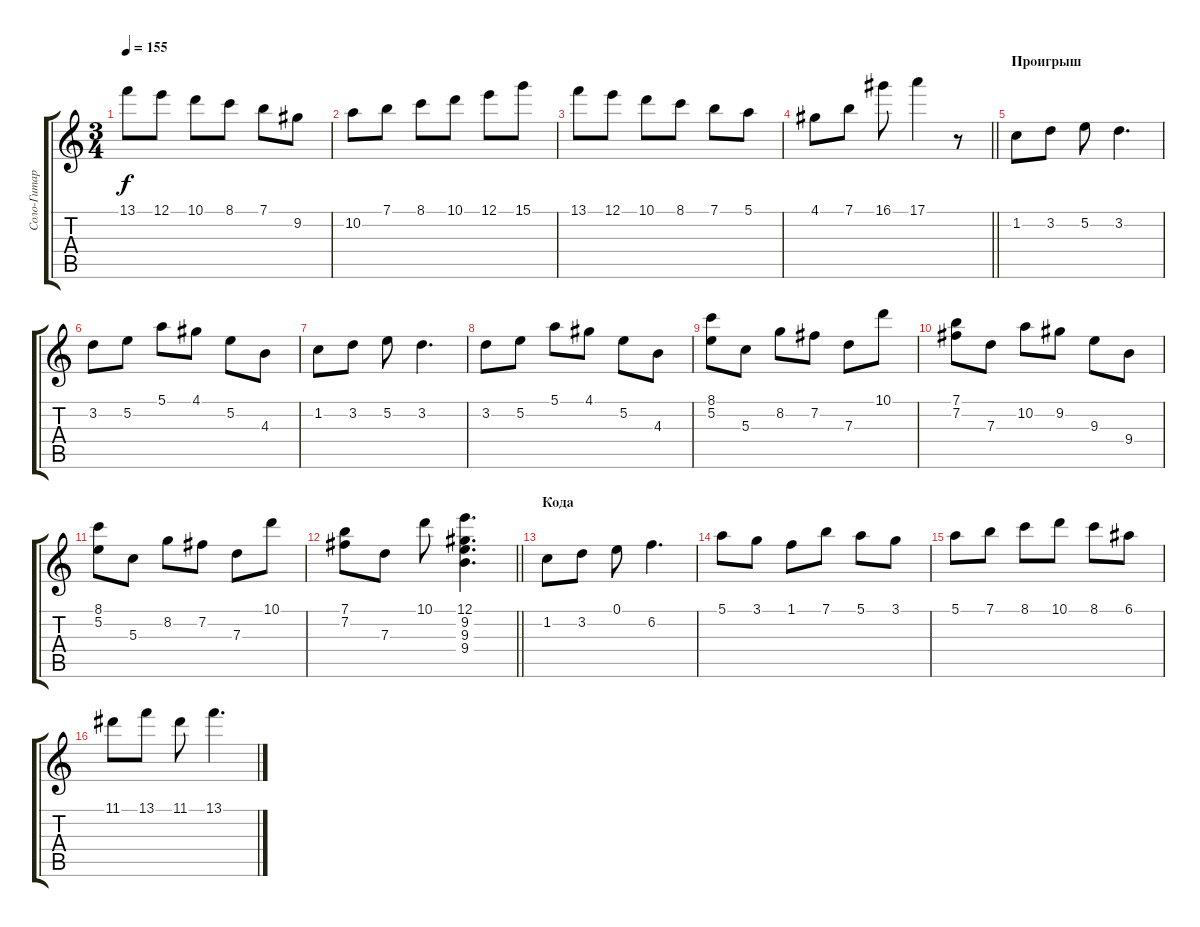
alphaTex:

\track ("Соло-Гитара" "Соло-Гитар") {instrument acousticguitarsteel}
\staff {score tabs}
\tuning (E4 B3 G3 D3 A2 E2) {hide}
\ts (3 4)
\tempo 155
\clef g2
\ks c
13.1.8{dy f} 12.1.8 10.1.8 8.1.8 7.1.8 9.2.8 |
10.2.8 7.1.8 8.1.8 10.1.8 12.1.8 15.1.8 |
13.1.8 12.1.8 10.1.8 8.1.8 7.1.8 5.1.8 |
\barLineRight lightlight
4.1.8 7.1.8 16.1.8 17.1.4 r.8 |
\section ("" "Проигрыш")
1.2.8 3.2.8 5.2.8 3.2.4{d} |
3.2.8 5.2.8 5.1.8 4.1.8 5.2.8 4.3.8 |
1.2.8 3.2.8 5.2.8 3.2.4{d} |
3.2.8 5.2.8 5.1.8 4.1.8 5.2.8 4.3.8 |
(8.1 5.2).8 5.3.8 8.2.8 7.2.8 7.3.8 10.1.8 |
(7.1 7.2).8 7.3.8 10.2.8 9.2.8 9.3.8 9.4.8 |
(8.1 5.2).8 5.3.8 8.2.8 7.2.8 7.3.8 10.1.8 |
\barLineRight lightlight
(7.1 7.2).8 7.3.8 10.1.8 (12.1 9.2 9.3 9.4).4{d} |
\section ("" "Кода")
1.2.8 3.2.8 0.1.8 6.2.4{d} |
5.1.8 3.1.8 1.1.8 7.1.8 5.1.8 3.1.8 |
5.1.8 7.1.8 8.1.8 10.1.8 8.1.8 6.1.8 |
11.1.8 13.1.8 11.1.8 13.1.4{d}
